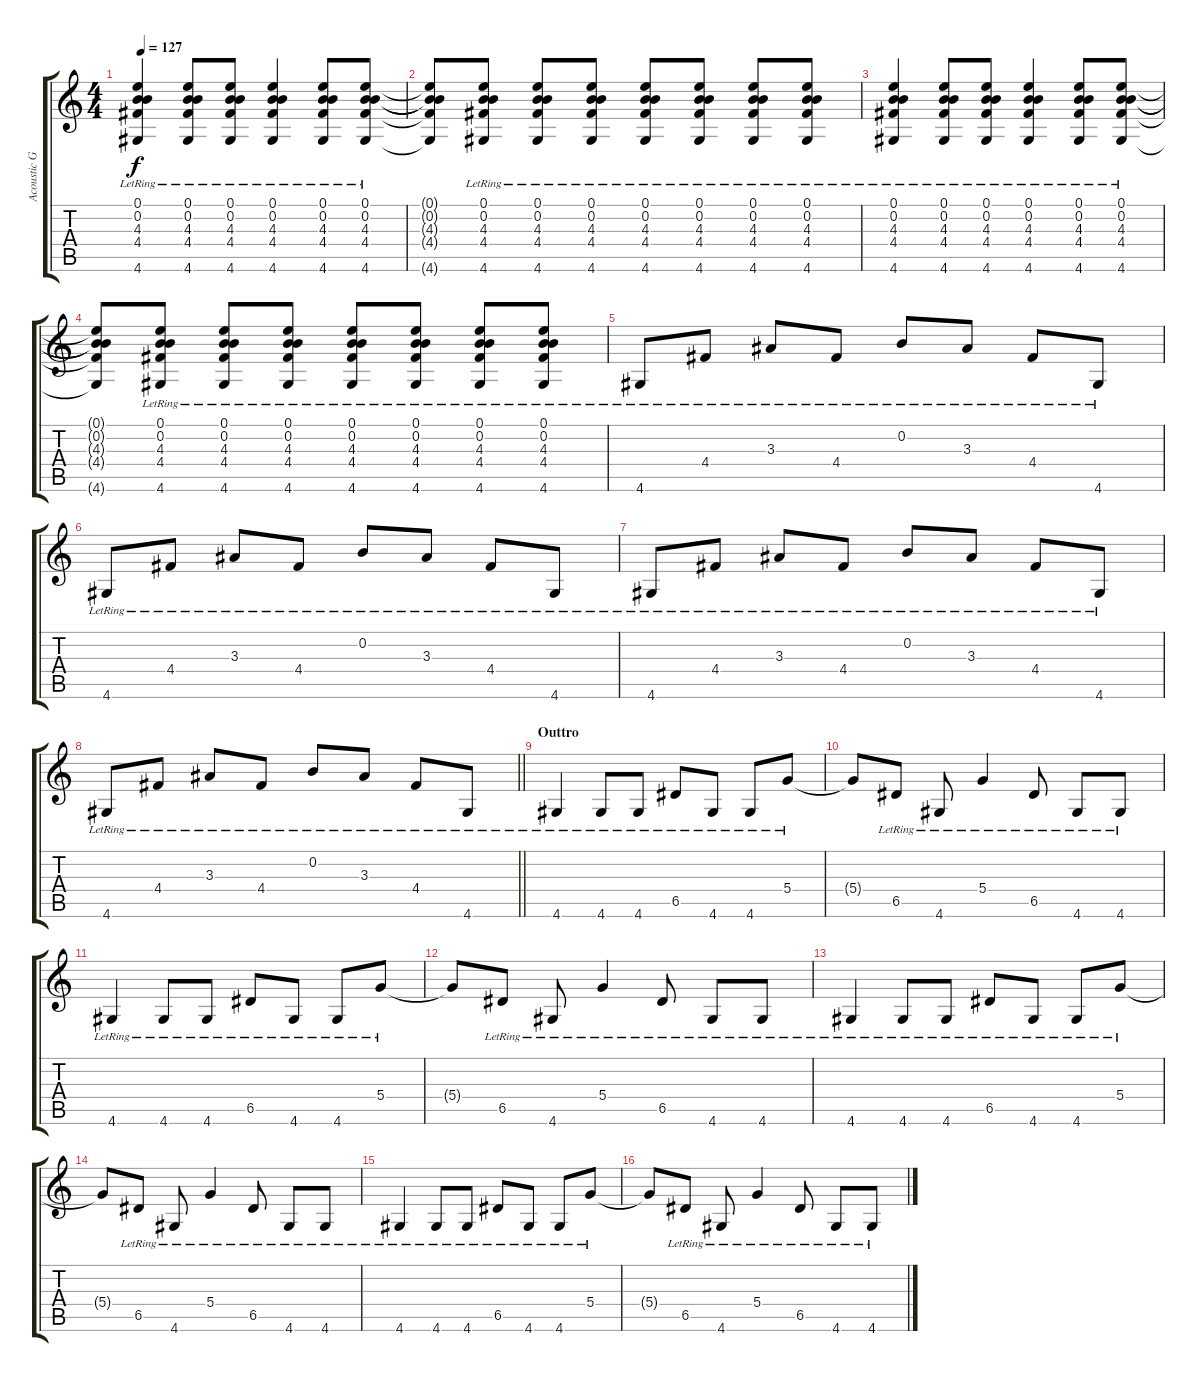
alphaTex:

\track ("Acoustic Guitar 1" "Acoustic G") {instrument acousticguitarsteel}
\staff {score tabs}
\tuning (E4 B3 G3 D3 A2 E2) {hide}
\ts (4 4)
\tempo 127
\clef g2
\ks c
(0.1{lr} 0.2{lr} 4.3{lr} 4.4{lr} 4.6{lr}).4{dy f} (0.1{lr} 0.2{lr} 4.3{lr} 4.4{lr} 4.6{lr}).8 (0.1{lr} 0.2{lr} 4.3{lr} 4.4{lr} 4.6{lr}).8 (0.1{lr} 0.2{lr} 4.3{lr} 4.4{lr} 4.6{lr}).4 (0.1{lr} 0.2{lr} 4.3{lr} 4.4{lr} 4.6{lr}).8 (0.1{lr} 0.2{lr} 4.3{lr} 4.4{lr} 4.6{lr}).8 |
(0.1{t} 0.2{t} 4.3{t} 4.4{t} 4.6{t}).8 (0.1{lr} 0.2{lr} 4.3{lr} 4.4{lr} 4.6{lr}).8 (0.1{lr} 0.2{lr} 4.3{lr} 4.4{lr} 4.6{lr}).8 (0.1{lr} 0.2{lr} 4.3{lr} 4.4{lr} 4.6{lr}).8 (0.1{lr} 0.2{lr} 4.3{lr} 4.4{lr} 4.6{lr}).8 (0.1{lr} 0.2{lr} 4.3{lr} 4.4{lr} 4.6{lr}).8 (0.1{lr} 0.2{lr} 4.3{lr} 4.4{lr} 4.6{lr}).8 (0.1{lr} 0.2{lr} 4.3{lr} 4.4{lr} 4.6{lr}).8 |
(0.1{lr} 0.2{lr} 4.3{lr} 4.4{lr} 4.6{lr}).4 (0.1{lr} 0.2{lr} 4.3{lr} 4.4{lr} 4.6{lr}).8 (0.1{lr} 0.2{lr} 4.3{lr} 4.4{lr} 4.6{lr}).8 (0.1{lr} 0.2{lr} 4.3{lr} 4.4{lr} 4.6{lr}).4 (0.1{lr} 0.2{lr} 4.3{lr} 4.4{lr} 4.6{lr}).8 (0.1{lr} 0.2{lr} 4.3{lr} 4.4{lr} 4.6{lr}).8 |
(0.1{t} 0.2{t} 4.3{t} 4.4{t} 4.6{t}).8 (0.1{lr} 0.2{lr} 4.3{lr} 4.4{lr} 4.6{lr}).8 (0.1{lr} 0.2{lr} 4.3{lr} 4.4{lr} 4.6{lr}).8 (0.1{lr} 0.2{lr} 4.3{lr} 4.4{lr} 4.6{lr}).8 (0.1{lr} 0.2{lr} 4.3{lr} 4.4{lr} 4.6{lr}).8 (0.1{lr} 0.2{lr} 4.3{lr} 4.4{lr} 4.6{lr}).8 (0.1{lr} 0.2{lr} 4.3{lr} 4.4{lr} 4.6{lr}).8 (0.1{lr} 0.2{lr} 4.3{lr} 4.4{lr} 4.6{lr}).8 |
4.6{lr}.8 4.4{lr}.8 3.3{lr}.8 4.4{lr}.8 0.2{lr}.8 3.3{lr}.8 4.4{lr}.8 4.6{lr}.8 |
4.6{lr}.8 4.4{lr}.8 3.3{lr}.8 4.4{lr}.8 0.2{lr}.8 3.3{lr}.8 4.4{lr}.8 4.6{lr}.8 |
4.6{lr}.8 4.4{lr}.8 3.3{lr}.8 4.4{lr}.8 0.2{lr}.8 3.3{lr}.8 4.4{lr}.8 4.6{lr}.8 |
\barLineRight lightlight
4.6{lr}.8 4.4{lr}.8 3.3{lr}.8 4.4{lr}.8 0.2{lr}.8 3.3{lr}.8 4.4{lr}.8 4.6{lr}.8 |
\section ("" "Outtro")
4.6{lr}.4 4.6{lr}.8 4.6{lr}.8 6.5{lr}.8 4.6{lr}.8 4.6{lr}.8 5.4{lr}.8 |
5.4{t}.8 6.5{lr}.8 4.6{lr}.8 5.4{lr}.4 6.5{lr}.8 4.6{lr}.8 4.6{lr}.8 |
4.6{lr}.4 4.6{lr}.8 4.6{lr}.8 6.5{lr}.8 4.6{lr}.8 4.6{lr}.8 5.4{lr}.8 |
5.4{t}.8 6.5{lr}.8 4.6{lr}.8 5.4{lr}.4 6.5{lr}.8 4.6{lr}.8 4.6{lr}.8 |
4.6{lr}.4 4.6{lr}.8 4.6{lr}.8 6.5{lr}.8 4.6{lr}.8 4.6{lr}.8 5.4{lr}.8 |
5.4{t}.8 6.5{lr}.8 4.6{lr}.8 5.4{lr}.4 6.5{lr}.8 4.6{lr}.8 4.6{lr}.8 |
4.6{lr}.4 4.6{lr}.8 4.6{lr}.8 6.5{lr}.8 4.6{lr}.8 4.6{lr}.8 5.4{lr}.8 |
5.4{t}.8 6.5{lr}.8 4.6{lr}.8 5.4{lr}.4 6.5{lr}.8 4.6{lr}.8 4.6{lr}.8
